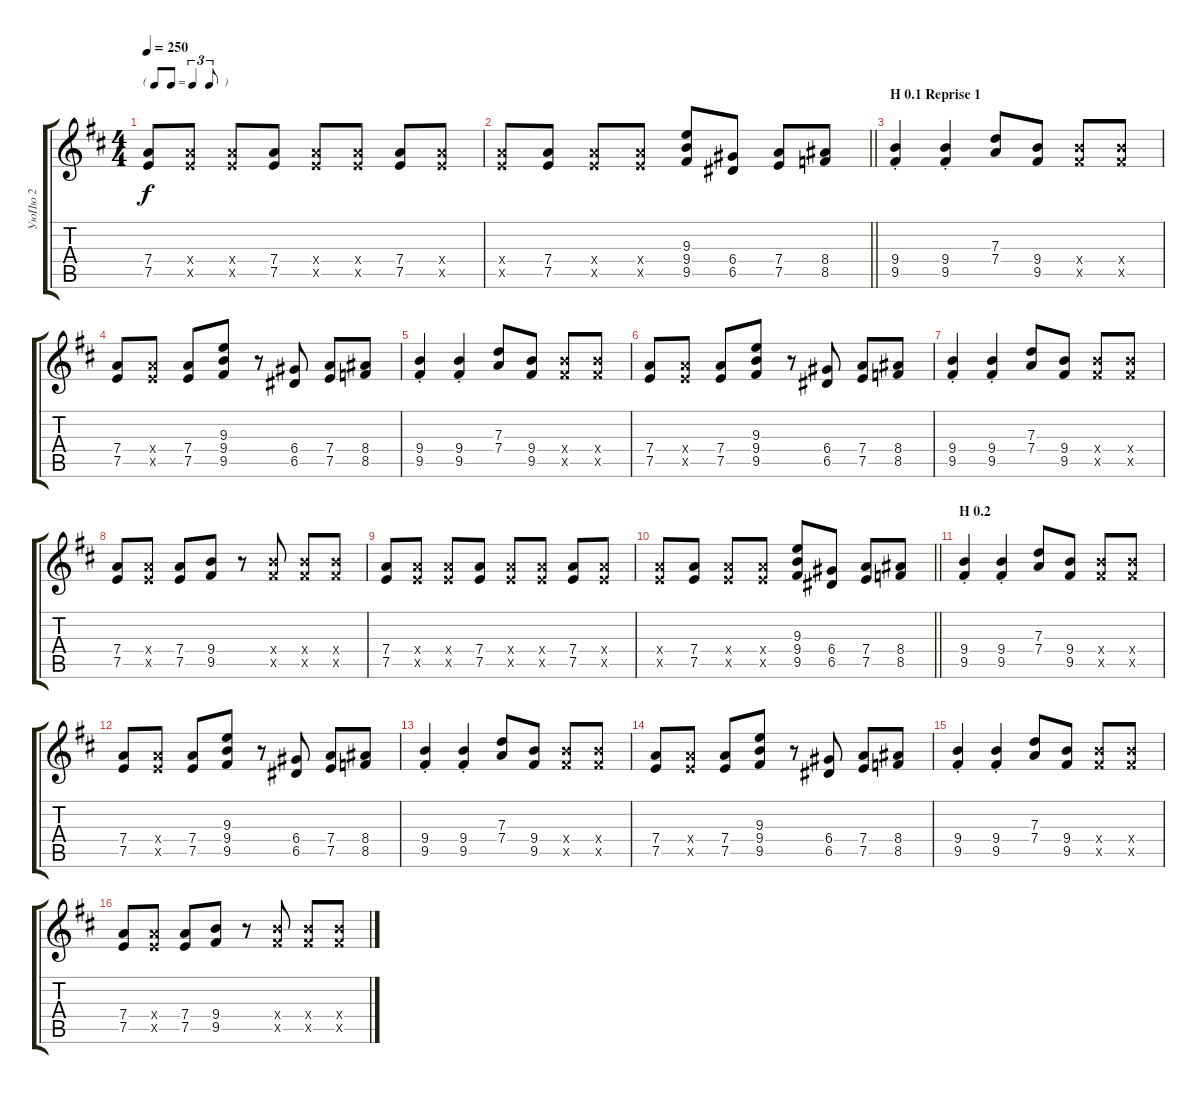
\track ("УюПю 2" "УюПю 2") {instrument overdrivenguitar}
\staff {score tabs}
\tuning (E4 B3 G3 D3 A2 E2) {hide}
\ts (4 4)
\tf triplet8th
\tempo 250
\clef g2
\ks d
(7.4 7.5).8{dy f} (7.4{x} 7.5{x}).8 (7.4{x} 7.5{x}).8 (7.4 7.5).8 (7.4{x} 7.5{x}).8 (7.4{x} 7.5{x}).8 (7.4 7.5).8 (7.4{x} 7.5{x}).8 |
\barLineRight lightlight
(7.4{x} 7.5{x}).8 (7.4 7.5).8 (7.4{x} 7.5{x}).8 (7.4{x} 7.5{x}).8 (9.3 9.4 9.5).8 (6.4 6.5).8 (7.4 7.5).8 (8.4 8.5).8 |
\section ("" "H 0.1 Reprise 1")
(9.4{st} 9.5{st}).4 (9.4{st} 9.5{st}).4 (7.3 7.4).8 (9.4 9.5).8 (9.4{x} 9.5{x}).8 (9.4{x} 9.5{x}).8 |
(7.4 7.5).8 (7.4{x} 7.5{x}).8 (7.4 7.5).8 (9.3 9.4 9.5).8 r.8 (6.4 6.5).8 (7.4 7.5).8 (8.4 8.5).8 |
(9.4{st} 9.5{st}).4 (9.4{st} 9.5{st}).4 (7.3 7.4).8 (9.4 9.5).8 (9.4{x} 9.5{x}).8 (9.4{x} 9.5{x}).8 |
(7.4 7.5).8 (7.4{x} 7.5{x}).8 (7.4 7.5).8 (9.3 9.4 9.5).8 r.8 (6.4 6.5).8 (7.4 7.5).8 (8.4 8.5).8 |
(9.4{st} 9.5{st}).4 (9.4{st} 9.5{st}).4 (7.3 7.4).8 (9.4 9.5).8 (9.4{x} 9.5{x}).8 (9.4{x} 9.5{x}).8 |
(7.4 7.5).8 (7.4{x} 7.5{x}).8 (7.4 7.5).8 (9.4 9.5).8 r.8 (9.4{x} 9.5{x}).8 (9.4{x} 9.5{x}).8 (9.4{x} 9.5{x}).8 |
(7.4 7.5).8 (7.4{x} 7.5{x}).8 (7.4{x} 7.5{x}).8 (7.4 7.5).8 (7.4{x} 7.5{x}).8 (7.4{x} 7.5{x}).8 (7.4 7.5).8 (7.4{x} 7.5{x}).8 |
\barLineRight lightlight
(7.4{x} 7.5{x}).8 (7.4 7.5).8 (7.4{x} 7.5{x}).8 (7.4{x} 7.5{x}).8 (9.3 9.4 9.5).8 (6.4 6.5).8 (7.4 7.5).8 (8.4 8.5).8 |
\section ("" "H 0.2 ")
(9.4{st} 9.5{st}).4 (9.4{st} 9.5{st}).4 (7.3 7.4).8 (9.4 9.5).8 (9.4{x} 9.5{x}).8 (9.4{x} 9.5{x}).8 |
(7.4 7.5).8 (7.4{x} 7.5{x}).8 (7.4 7.5).8 (9.3 9.4 9.5).8 r.8 (6.4 6.5).8 (7.4 7.5).8 (8.4 8.5).8 |
(9.4{st} 9.5{st}).4 (9.4{st} 9.5{st}).4 (7.3 7.4).8 (9.4 9.5).8 (9.4{x} 9.5{x}).8 (9.4{x} 9.5{x}).8 |
(7.4 7.5).8 (7.4{x} 7.5{x}).8 (7.4 7.5).8 (9.3 9.4 9.5).8 r.8 (6.4 6.5).8 (7.4 7.5).8 (8.4 8.5).8 |
(9.4{st} 9.5{st}).4 (9.4{st} 9.5{st}).4 (7.3 7.4).8 (9.4 9.5).8 (9.4{x} 9.5{x}).8 (9.4{x} 9.5{x}).8 |
(7.4 7.5).8 (7.4{x} 7.5{x}).8 (7.4 7.5).8 (9.4 9.5).8 r.8 (9.4{x} 9.5{x}).8 (9.4{x} 9.5{x}).8 (9.4{x} 9.5{x}).8
